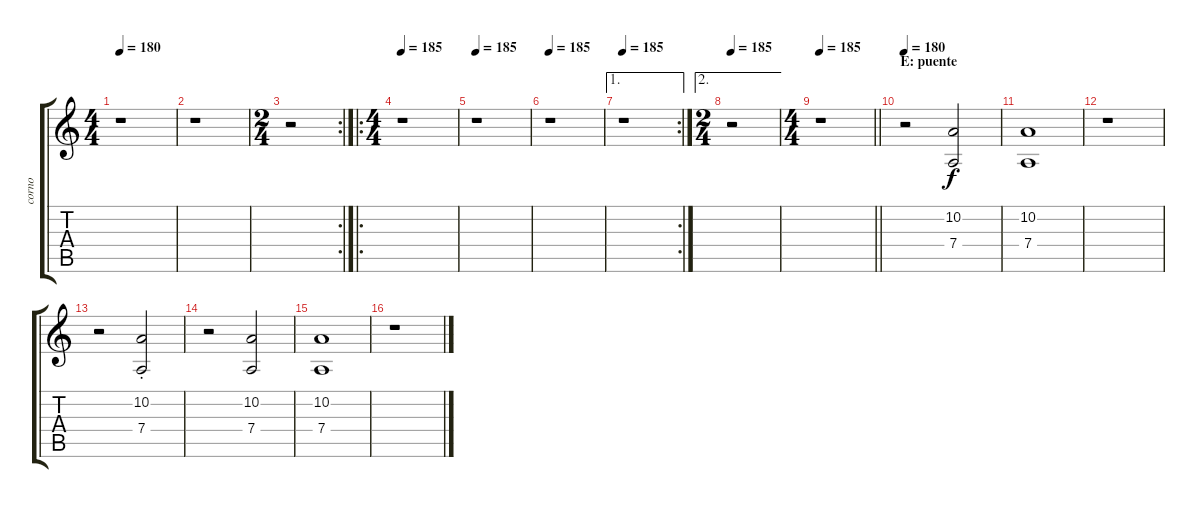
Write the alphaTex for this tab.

\track ("corno" "corno") {instrument vibraphone}
\staff {score tabs}
\tuning (E4 B3 G3 D3 A2 E2) {hide}
\ts (4 4)
\tempo 180
\clef g2
\ks c
r.1{dy f} |
r.1 |
\rc 2
\ts (2 4)
r.2 |
\ro
\ts (4 4)
\tempo 185
r.1 |
\tempo 185
r.1 |
\tempo 185
r.1 |
\ae 1
\rc 2
\tempo 185
r.1 |
\ae 2
\ts (2 4)
\tempo 185
r.2 |
\ts (4 4)
\tempo 185
\barLineRight lightlight
r.1 |
\section ("" "E: puente")
\tempo 180
r.2 (10.2 7.4).2{instrument frenchhorn} |
(10.2 7.4).1{volume 7 balance 3} |
r.1 |
r.2 (10.2{st} 7.4{st}).2 |
r.2{volume 12 balance 13} (10.2 7.4).2{volume 9 balance 13} |
(10.2 7.4).1{volume 7 balance 3} |
r.1
